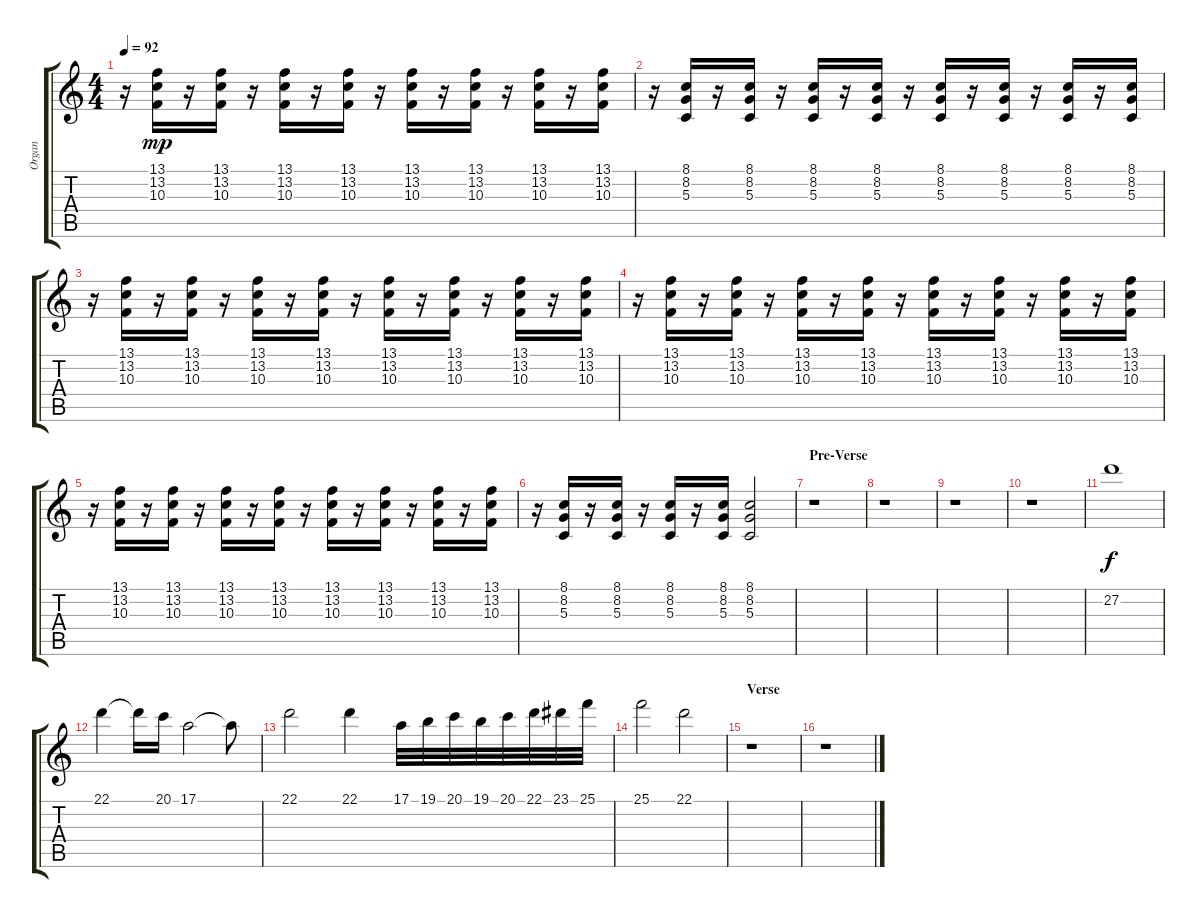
\track ("Organ" "Organ") {instrument rockorgan}
\staff {score tabs}
\tuning (E4 B3 G3 D3 A2 E2) {hide}
\ts (4 4)
\tempo 92
\clef g2
\ks c
r.16{dy mp} (13.1 13.2 10.3).16 r.16 (13.1 13.2 10.3).16 r.16 (13.1 13.2 10.3).16 r.16 (13.1 13.2 10.3).16 r.16 (13.1 13.2 10.3).16 r.16 (13.1 13.2 10.3).16 r.16 (13.1 13.2 10.3).16 r.16 (13.1 13.2 10.3).16 |
r.16 (8.1 8.2 5.3).16 r.16 (8.1 8.2 5.3).16 r.16 (8.1 8.2 5.3).16 r.16 (8.1 8.2 5.3).16 r.16 (8.1 8.2 5.3).16 r.16 (8.1 8.2 5.3).16 r.16 (8.1 8.2 5.3).16 r.16 (8.1 8.2 5.3).16 |
r.16 (13.1 13.2 10.3).16 r.16 (13.1 13.2 10.3).16 r.16 (13.1 13.2 10.3).16 r.16 (13.1 13.2 10.3).16 r.16 (13.1 13.2 10.3).16 r.16 (13.1 13.2 10.3).16 r.16 (13.1 13.2 10.3).16 r.16 (13.1 13.2 10.3).16 |
r.16 (13.1 13.2 10.3).16 r.16 (13.1 13.2 10.3).16 r.16 (13.1 13.2 10.3).16 r.16 (13.1 13.2 10.3).16 r.16 (13.1 13.2 10.3).16 r.16 (13.1 13.2 10.3).16 r.16 (13.1 13.2 10.3).16 r.16 (13.1 13.2 10.3).16 |
r.16 (13.1 13.2 10.3).16 r.16 (13.1 13.2 10.3).16 r.16 (13.1 13.2 10.3).16 r.16 (13.1 13.2 10.3).16 r.16 (13.1 13.2 10.3).16 r.16 (13.1 13.2 10.3).16 r.16 (13.1 13.2 10.3).16 r.16 (13.1 13.2 10.3).16 |
r.16 (8.1 8.2 5.3).16 r.16 (8.1 8.2 5.3).16 r.16 (8.1 8.2 5.3).16 r.16 (8.1 8.2 5.3).16 (8.1 8.2 5.3).2 |
\section ("" "Pre-Verse")
r.1 |
r.1 |
r.1 |
r.1 |
27.2.1{dy f} |
22.1.4 22.1{t}.16 20.1.16 17.1.2 17.1{t}.8 |
22.1.2 22.1.4 17.1.32 19.1.32 20.1.32 19.1.32 20.1.32 22.1.32 23.1.32 25.1.32 |
25.1.2 22.1.2 |
\section ("" "Verse")
r.1 |
r.1
